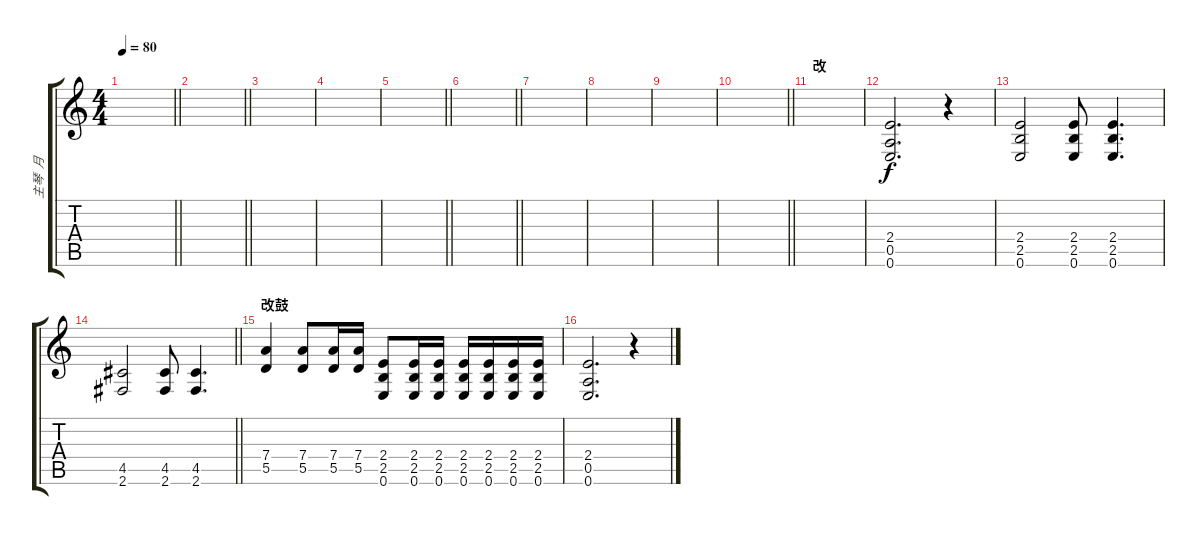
\track ("主琴  月" "主琴  月") {instrument distortionguitar}
\staff {score tabs}
\tuning (E4 B3 G3 D3 A2 E2) {hide}
\ts (4 4)
\tempo 80
\clef g2
\barLineRight lightlight
\ks c
|
\barLineRight lightlight
|
|
|
\barLineRight lightlight
|
\barLineRight lightlight
|
|
|
|
\barLineRight lightlight
|
\section ("" "改")
|
(2.4 0.5 0.6).2{d} r.4 |
(2.4 2.5 0.6).2 (2.4 2.5 0.6).8 (2.4 2.5 0.6).4{d} |
\barLineRight lightlight
(4.5 2.6).2 (4.5 2.6).8 (4.5 2.6).4{d} |
\section ("" "改鼓")
(7.4 5.5).4 (7.4 5.5).8 (7.4 5.5).16 (7.4 5.5).16 (2.4 2.5 0.6).8 (2.4 2.5 0.6).16 (2.4 2.5 0.6).16 (2.4 2.5 0.6).16 (2.4 2.5 0.6).16 (2.4 2.5 0.6).16 (2.4 2.5 0.6).16 |
(2.4 0.5 0.6).2{d} r.4
